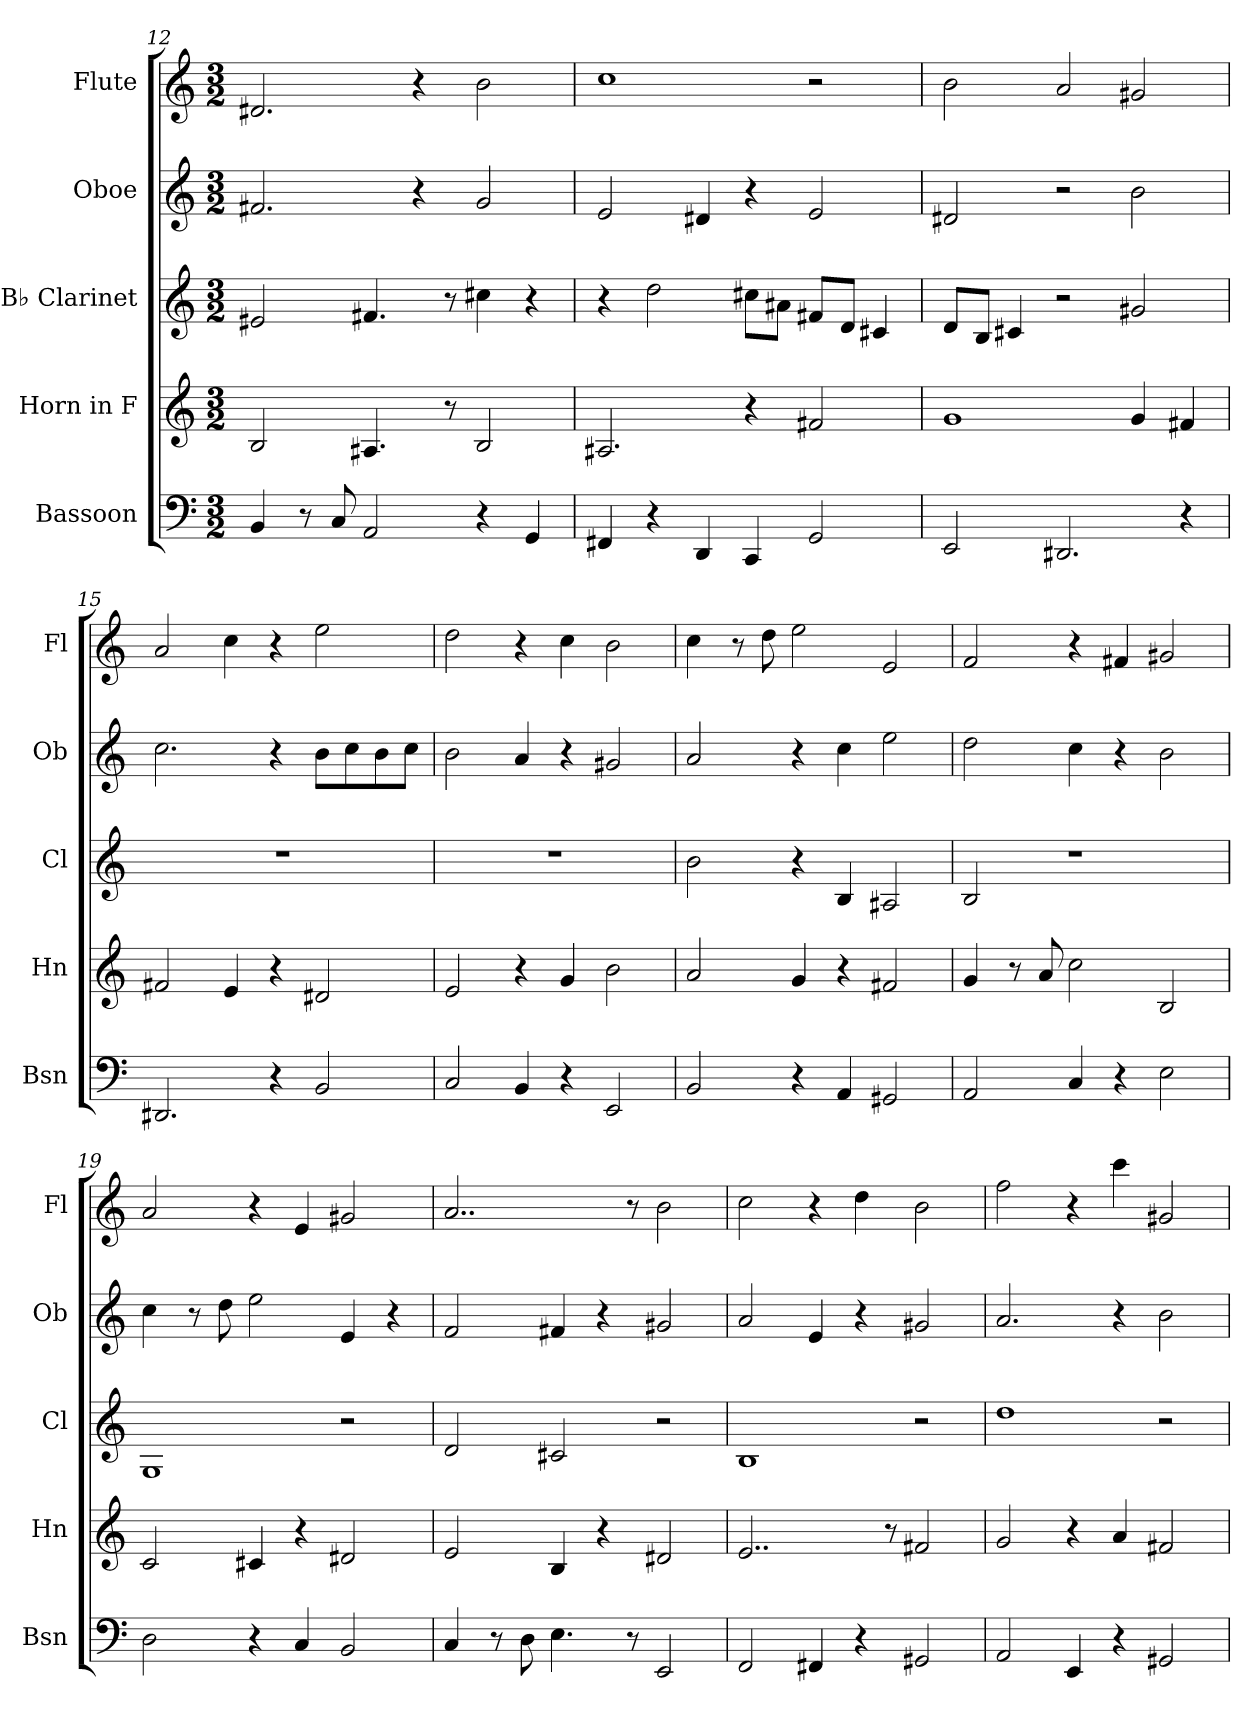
**kern	**kern	**kern	**kern	**kern
*part5	*part4	*part3	*part2	*part1
*staff5	*staff4	*staff3	*staff2	*staff1
*I"Bassoon	*I"Horn in F	*I"B♭ Clarinet	*I"Oboe	*I"Flute
*I'Bsn	*I'Hn	*I'Cl	*I'Ob	*I'Fl
*clefF4	*clefG2	*clefG2	*clefG2	*clefG2
*	*ITrd4c7	*ITrd1c2	*	*
*k[]	*k[b-]	*k[b-e-]	*k[]	*k[]
*M3/2	*M3/2	*M3/2	*M3/2	*M3/2
=12	=12	=12	=12	=12
4BB/	2E/	2d#X/	2.f#X/	2.d#X/
8r	.	.	.	.
8C/	.	.	.	.
2AA/	4.D#X/	4.en/	.	.
.	.	.	4r	4r
.	8r	8r	.	.
4r	2E/	4bn\	2g/	2b\
4GG/	.	4r	.	.
=13	=13	=13	=13	=13
4FF#X/	2.D#X/	4r	2e/	1cc
4r	.	2cc\	.	.
4DD/	.	.	4d#X/	.
4CC/	4r	8bn\L	4r	.
.	.	8g#X\J	.	.
2GG/	2Bn/	8en/L	2e/	2r
.	.	8c/J	.	.
.	.	4Bn/	.	.
!!LO:LB:g=z
=14	=14	=14	=14	=14
2EE/	1c	8c/L	2d#X/	2b\
.	.	8A/J	.	.
.	.	4Bn/	.	.
2.DD#X/	.	2r	2r	2a/
.	4c/	2f#X/	2b\	2g#X/
4r	4Bn/	.	.	.
=15	=15	=15	=15	=15
2.DD#X/	2Bn/	1.r	2.cc\	2a/
.	4A/	.	.	4cc\
4r	4r	.	4r	4r
2BB/	2G#X/	.	8b\L	2ee\
.	.	.	8cc\	.
.	.	.	8b\	.
.	.	.	8cc\J	.
=16	=16	=16	=16	=16
2C/	2A/	1.r	2b\	2dd\
4BB/	4r	.	4a/	4r
4r	4c/	.	4r	4cc\
2EE/	2e\	.	2g#X/	2b\
=17	=17	=17	=17	=17
2BB/	2d/	2a\	2a/	4cc\
.	.	.	.	8r
.	.	.	.	8dd\
4r	4c/	4r	4r	2ee\
4AA/	4r	4A/	4cc\	.
2GG#X/	2Bn/	2G#X/	2ee\	2e/
=18	=18	=18	=18	=18
2AA/	4c/	2A/	2dd\	2f/
.	8r	.	.	.
.	8d/	.	.	.
4C/	2f\	1r	4cc\	4r
4r	.	.	4r	4f#X/
2E\	2E/	.	2b\	2g#X/
!!LO:PB:g=z
=19	=19	=19	=19	=19
2D\	2F/	1F	4cc\	2a/
.	.	.	8r	.
.	.	.	8dd\	.
4r	4F#X/	.	2ee\	4r
4C/	4r	.	.	4e/
2BB/	2G#X/	2r	4e/	2g#X/
.	.	.	4r	.
=20	=20	=20	=20	=20
4C/	2A/	2c/	2f/	2..a/
8r	.	.	.	.
8D\	.	.	.	.
4.E\	4E/	2Bn/	4f#X/	.
.	4r	.	4r	.
8r	.	.	.	8r
2EE/	2G#X/	2r	2g#X/	2b\
=21	=21	=21	=21	=21
2FF/	2..A/	1A	2a/	2cc\
4FF#X/	.	.	4e/	4r
4r	.	.	4r	4dd\
.	8r	.	.	.
2GG#X/	2Bn/	2r	2g#X/	2b\
=22	=22	=22	=22	=22
2AA/	2c/	1cc	2.a/	2ff\
4EE/	4r	.	.	4r
4r	4d/	.	4r	4ccc\
2GG#X/	2Bn/	2r	2b\	2g#X/
=	=	=	=	=
*-	*-	*-	*-	*-
